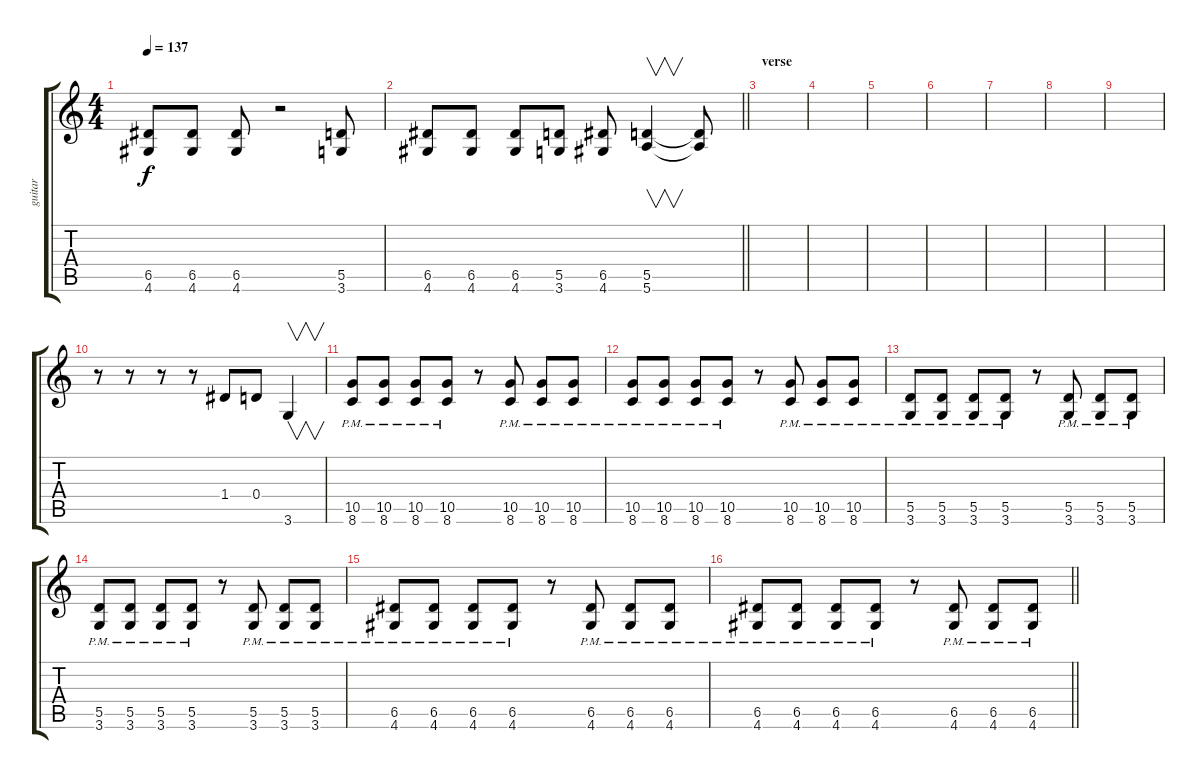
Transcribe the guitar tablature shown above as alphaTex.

\track ("guitar " "guitar ") {instrument distortionguitar}
\staff {score tabs}
\tuning (E4 B3 G3 D3 A2 E2) {hide}
\ts (4 4)
\tempo 137
\clef g2
\ks c
(6.5 4.6).8{dy f} (6.5 4.6).8 (6.5 4.6).8 r.2 (5.5 3.6).8 |
\barLineRight lightlight
(6.5 4.6).8 (6.5 4.6).8 (6.5 4.6).8 (5.5 3.6).8 (6.5 4.6).8 (5.5 5.6).4{v} (5.5{t} 5.6{t}).8 |
\section ("" "verse")
|
|
|
|
|
|
|
r.8 r.8 r.8 r.8 1.4.8 0.4.8 3.6.4{v} |
(10.5{pm} 8.6{pm}).8 (10.5{pm} 8.6{pm}).8 (10.5{pm} 8.6{pm}).8 (10.5{pm} 8.6{pm}).8 r.8 (10.5{pm} 8.6{pm}).8 (10.5{pm} 8.6{pm}).8 (10.5{pm} 8.6{pm}).8 |
(10.5{pm} 8.6{pm}).8 (10.5{pm} 8.6{pm}).8 (10.5{pm} 8.6{pm}).8 (10.5{pm} 8.6{pm}).8 r.8 (10.5{pm} 8.6{pm}).8 (10.5{pm} 8.6{pm}).8 (10.5{pm} 8.6{pm}).8 |
(5.5{pm} 3.6{pm}).8 (5.5{pm} 3.6{pm}).8 (5.5{pm} 3.6{pm}).8 (5.5{pm} 3.6{pm}).8 r.8 (5.5{pm} 3.6{pm}).8 (5.5{pm} 3.6{pm}).8 (5.5{pm} 3.6{pm}).8 |
(5.5{pm} 3.6{pm}).8 (5.5{pm} 3.6{pm}).8 (5.5{pm} 3.6{pm}).8 (5.5{pm} 3.6{pm}).8 r.8 (5.5{pm} 3.6{pm}).8 (5.5{pm} 3.6{pm}).8 (5.5{pm} 3.6{pm}).8 |
(6.5{pm} 4.6{pm}).8 (6.5{pm} 4.6{pm}).8 (6.5{pm} 4.6{pm}).8 (6.5{pm} 4.6{pm}).8 r.8 (6.5{pm} 4.6{pm}).8 (6.5{pm} 4.6{pm}).8 (6.5{pm} 4.6{pm}).8 |
\barLineRight lightlight
(6.5{pm} 4.6{pm}).8 (6.5{pm} 4.6{pm}).8 (6.5{pm} 4.6{pm}).8 (6.5{pm} 4.6{pm}).8 r.8 (6.5{pm} 4.6{pm}).8 (6.5{pm} 4.6{pm}).8 (6.5{pm} 4.6{pm}).8
